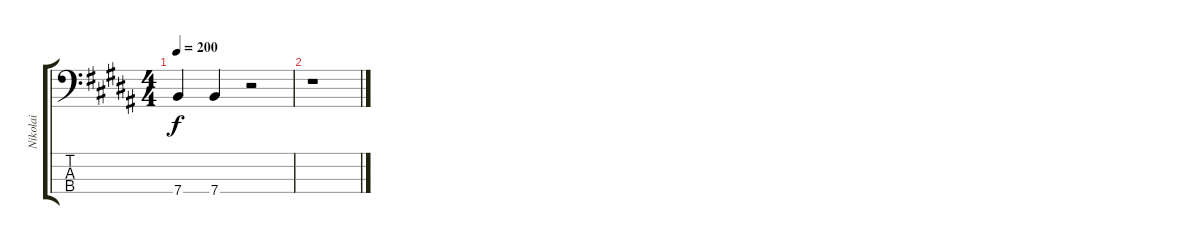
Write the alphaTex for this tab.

\track ("Nikolai" "Nikolai") {instrument electricbassfinger}
\staff {score tabs}
\tuning (G2 D2 A1 E1) {hide}
\ts (4 4)
\tempo 200
\clef f4
\ks b
7.4.4{dy f} 7.4.4 r.2 |
r.1
